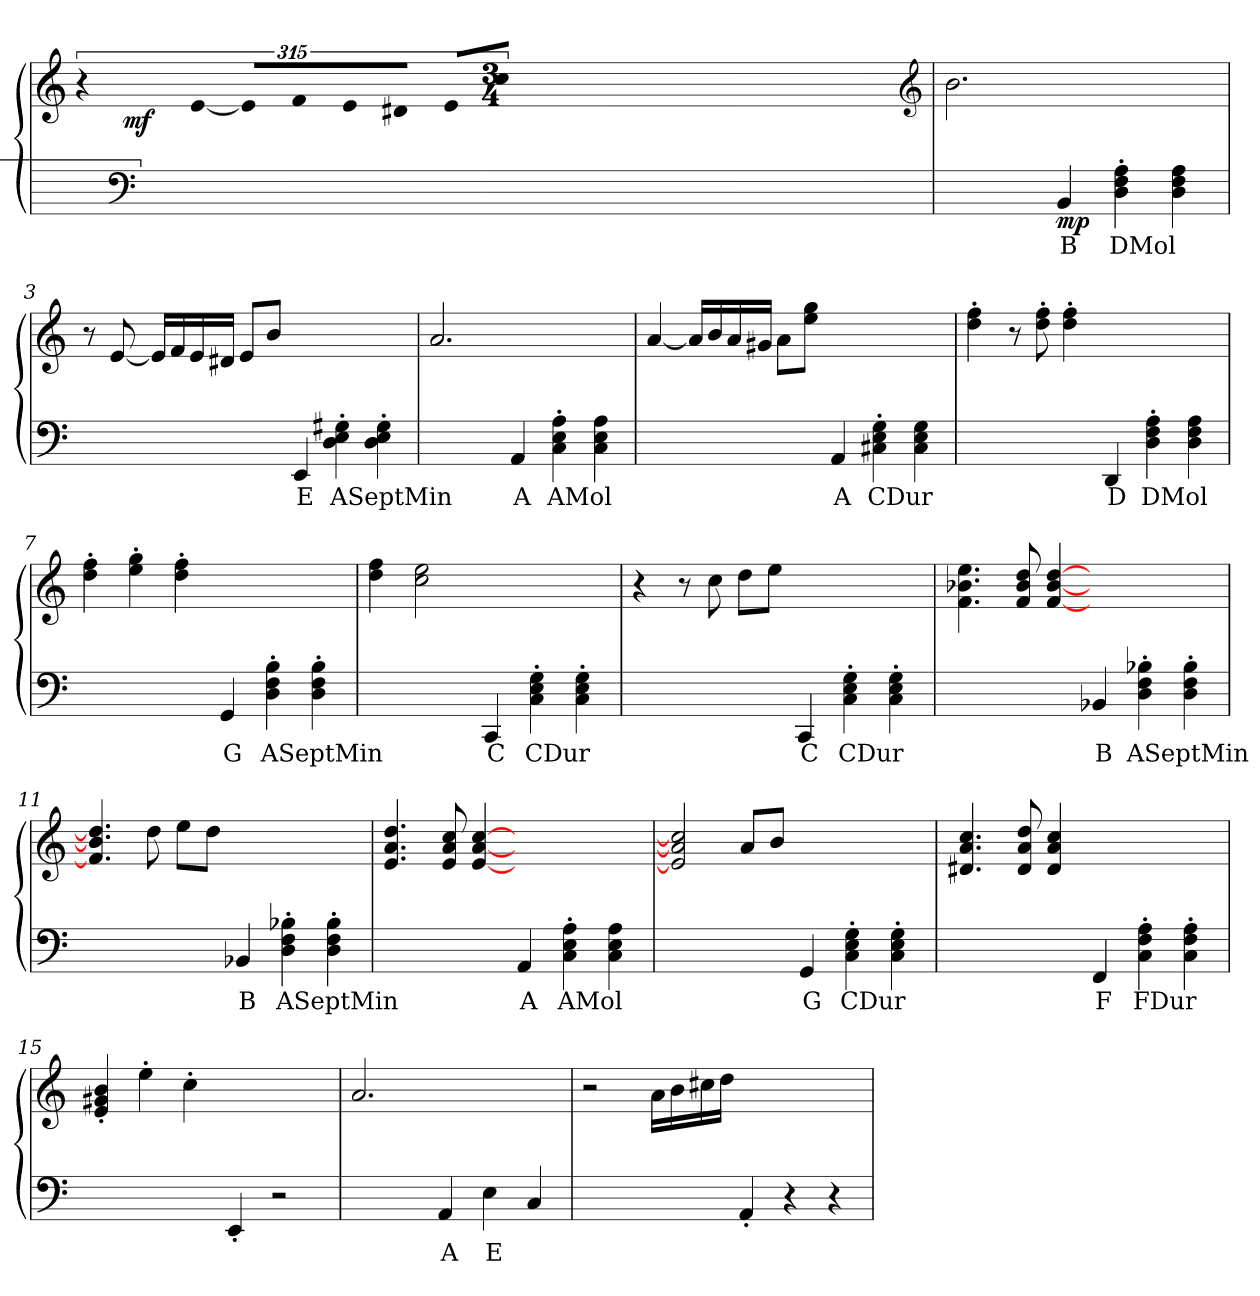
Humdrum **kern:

**kern	**text	**kern	**dynam
*part1	*part1	*part1	*part1
*staff2	*staff2	*staff1	*staff1/2
=1	=1	=1	=1
!	!	!LO:N:vis=8	!
3360ryy	.	20160r	.
!	!	!LO:N:vis=8	!
.	.	[20160e/	.
!	!	!LO:N:vis=16	!
.	.	40320e/LL]	.
!	!	!LO:N:vis=16	!
.	.	40320f/	.
!	!	!LO:N:vis=16	!
.	.	40320e/	.
!	!	!LO:N:vis=16	!
.	.	40320d#X/JJ	.
!	!	!LO:N:vis=8	!
.	.	20160e/L	.
!	!	!LO:N:vis=8	!
.	.	20160cc/J	.
*clefF4	*	*clefG2	*
*k[]	*	*k[]	*
*M3/4	*	*M3/4	*
*	*	*MM160	*
!	!	!	!LO:DY:b
3360r	.	3360ryy	mf
=2	=2	=2	=2
2.ryy	.	2.b\	.
!	!	!	!LO:DY:b=2
4BB/	B	2.ryy	mp
4D\' 4F\' 4A\'	DMol	.	.
4D\ 4F\ 4A\	.	.	.
=3	=3	=3	=3
2.ryy	.	8r	.
.	.	[8e/	.
.	.	16e/LL]	.
.	.	16f/	.
.	.	16e/	.
.	.	16d#X/JJ	.
.	.	8e/L	.
.	.	8b/J	.
4EE/	E	2.ryy	.
4D\' 4E\' 4G#X\'	ASeptMin	.	.
4D\' 4E\' 4G#\'	.	.	.
=4	=4	=4	=4
2.ryy	.	2.a/	.
4AA/	A	2.ryy	.
4C\' 4E\' 4A\'	AMol	.	.
4C\ 4E\ 4A\	.	.	.
=5	=5	=5	=5
2.ryy	.	[4a/	.
.	.	16a/LL]	.
.	.	16b/	.
.	.	16a/	.
.	.	16g#X/JJ	.
.	.	8a\L	.
.	.	8ee\ 8gg\J	.
4AA/	A	2.ryy	.
4C#X\' 4E\' 4G\'	CDur	.	.
4C#\ 4E\ 4G\	.	.	.
=6	=6	=6	=6
2.ryy	.	4dd\' 4ff\'	.
.	.	8r	.
.	.	8dd\' 8ff\'	.
.	.	4dd\' 4ff\'	.
4DD/	D	2.ryy	.
4D\' 4F\' 4A\'	DMol	.	.
4D\ 4F\ 4A\	.	.	.
=7	=7	=7	=7
2.ryy	.	4dd\' 4ff\'	.
.	.	4ee\' 4gg\'	.
.	.	4dd\' 4ff\'	.
4GG/	G	2.ryy	.
4D\' 4F\' 4B\'	ASeptMin	.	.
4D\' 4F\' 4B\'	.	.	.
=8	=8	=8	=8
2.ryy	.	4dd\ 4ff\	.
.	.	2cc\ 2ee\	.
4CC/	C	2.ryy	.
4C\' 4E\' 4G\'	CDur	.	.
4C\' 4E\' 4G\'	.	.	.
!!LO:LB:g=z
=9	=9	=9	=9
2.ryy	.	4r	.
.	.	8r	.
.	.	8cc\	.
.	.	8dd\L	.
.	.	8ee\J	.
4CC/	C	2.ryy	.
4C\' 4E\' 4G\'	CDur	.	.
4C\' 4E\' 4G\'	.	.	.
=10	=10	=10	=10
2.ryy	.	4.f\ 4.b-X\ 4.ee\	.
.	.	8f/ 8b-/ 8dd/	.
.	.	[4f/ [4b-/ [4dd/	.
4BB-X/	B	2.ryy	.
4D\' 4F\' 4B-X\'	ASeptMin	.	.
4D\' 4F\' 4B-\'	.	.	.
=11	=11	=11	=11
2.ryy	.	4.f/] 4.b-/] 4.dd/]	.
.	.	8dd\	.
.	.	8ee\L	.
.	.	8dd\J	.
4BB-X/	B	2.ryy	.
4D\' 4F\' 4B-X\'	ASeptMin	.	.
4D\' 4F\' 4B-\'	.	.	.
=12	=12	=12	=12
2.ryy	.	4.e/ 4.a/ 4.dd/	.
.	.	8e/ 8a/ 8cc/	.
.	.	[4e/ [4a/ [4cc/	.
4AA/	A	2.ryy	.
4C\' 4E\' 4A\'	AMol	.	.
4C\ 4E\ 4A\	.	.	.
=13	=13	=13	=13
2.ryy	.	2e/] 2a/] 2cc/]	.
.	.	8a/L	.
.	.	8b/J	.
4GG/	G	2.ryy	.
4C\' 4E\' 4G\'	CDur	.	.
4C\' 4E\' 4G\'	.	.	.
=14	=14	=14	=14
2.ryy	.	4.d#X/ 4.a/ 4.cc/	.
.	.	8d#/ 8a/ 8dd/	.
.	.	4d#/ 4a/ 4cc/	.
4FF/	F	2.ryy	.
4C\' 4F\' 4A\'	FDur	.	.
4C\' 4F\' 4A\'	.	.	.
=15	=15	=15	=15
2.ryy	.	4e/' 4g#X/' 4b/'	.
.	.	4ee'\	.
.	.	4cc'\	.
4EE'/	.	2.ryy	.
2r	.	.	.
=16	=16	=16	=16
2.ryy	.	2.a/	.
4AA/	A	2.ryy	.
4E\	E	.	.
4C/	.	.	.
=17	=17	=17	=17
2.ryy	.	2r	.
.	.	16a\LL	.
.	.	16b\	.
.	.	16cc#X\	.
.	.	16dd\JJ	.
4AA'/	.	2.ryy	.
4r	.	.	.
4r	.	.	.
=	=	=	=
*-	*-	*-	*-
